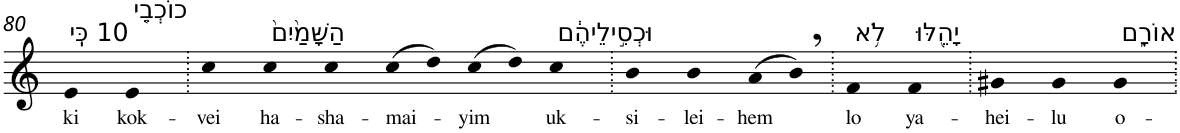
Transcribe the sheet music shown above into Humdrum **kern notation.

**kern	**text
*part1	*part1
*staff1	*staff1
*I"Piano	*
*I'Pno	*
!!LO:PB:g=z
*clefG2	*
*k[]	*
=80	=80
!LO:TX:a:t=10 כִּֽי	!
!	!LO:LY:b
4e	ki
!LO:TX:a:t=כוֹכְבֵ֤י	!
!	!LO:LY:b
4e	kok-
=81.	=81.
!	!LO:LY:b
4cc	-vei
!LO:TX:a:t=הַשָּׁמַ֙יִם֙	!
!	!LO:LY:b
4cc	ha-
!	!LO:LY:b
4cc	-sha-
!	!LO:LY:b
(8cc	-mai-
8dd)	.
!	!LO:LY:b
(8cc	-yim
8dd)	.
!LO:TX:a:t=וּכְסִ֣ילֵיהֶ֔ם	!
!	!LO:LY:b
4cc	uk-
=82.	=82.
!	!LO:LY:b
4b	-si-
!	!LO:LY:b
4b	-lei-
!	!LO:LY:b
(8a	-hem
8b,)	.
=83.	=83.
!LO:TX:a:t=לֹ֥א	!
!	!LO:LY:b
4f	lo
!LO:TX:a:t=יָהֵ֖לּוּ	!
!	!LO:LY:b
4f	ya-
=84.	=84.
!	!LO:LY:b
4g#X	-hei-
!	!LO:LY:b
4g#	-lu
!LO:TX:a:t=אוֹרָ֑ם	!
!	!LO:LY:b
4g#	o-
=.	=.
*-	*-
